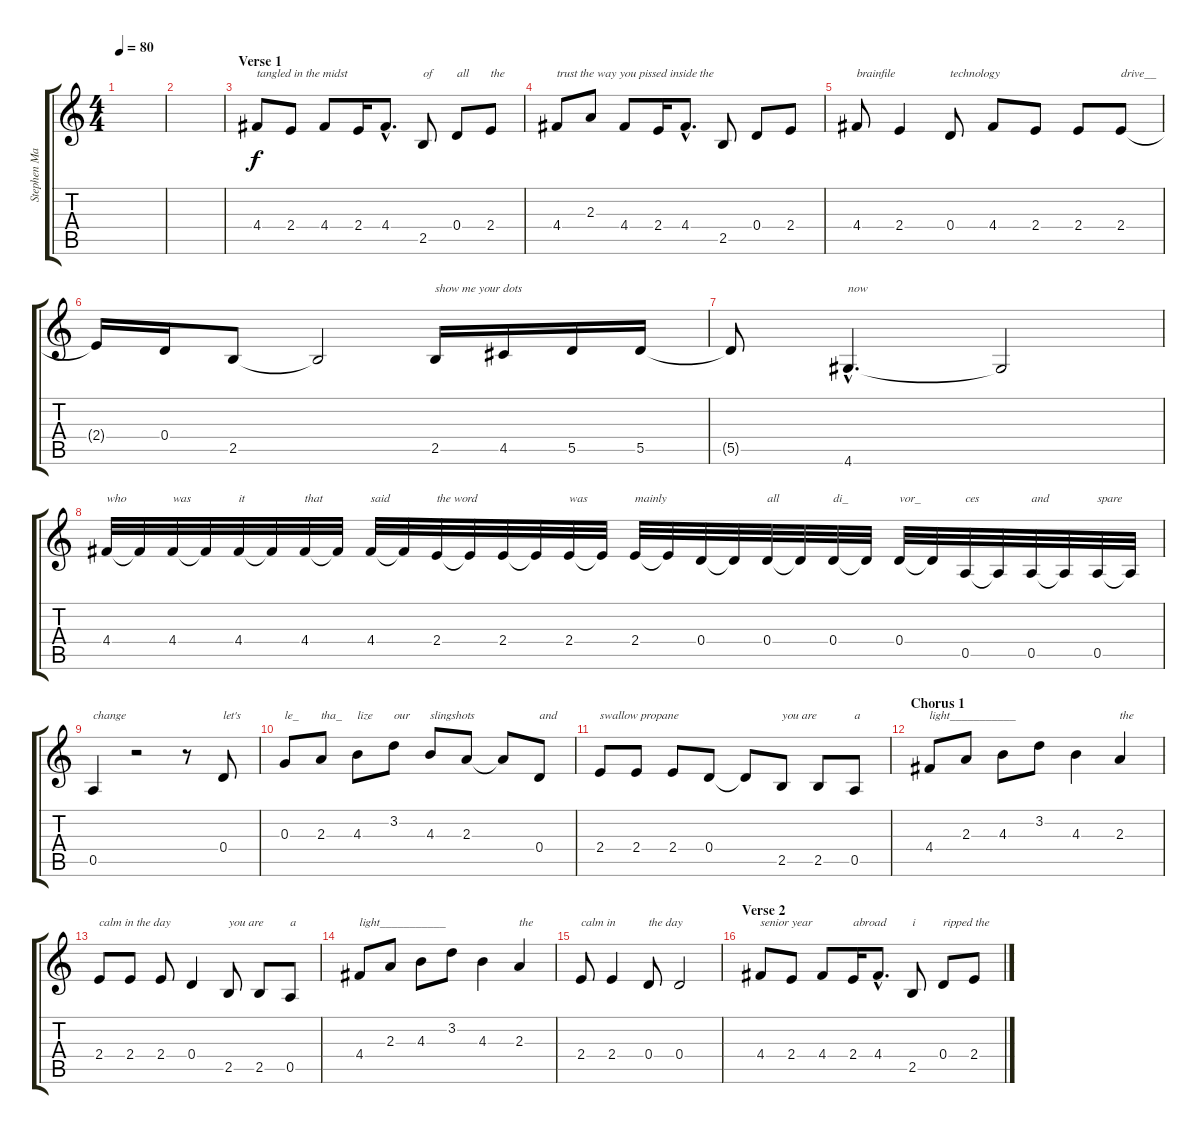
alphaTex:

\track ("Stephen Malkmus" "Stephen Ma") {instrument synthbass1}
\staff {score tabs}
\tuning (E4 B3 G3 D3 A2 E2) {hide}
\ts (4 4)
\tempo 80
\clef g2
\ks c
|
|
\section ("" "Verse 1")
4.4.8{txt "tangled in the midst"} 2.4.8 4.4.8 2.4.16 4.4{hac}.8{d} 2.5.8{txt "of"} 0.4.8{txt "all"} 2.4.8{txt "the"} |
4.4.8{txt "trust the way you pissed inside the"} 2.3.8 4.4.8 2.4.16 4.4{hac}.8{d} 2.5.8 0.4.8 2.4.8 |
4.4.8{txt "brainfile"} 2.4.4 0.4.8{txt "technology"} 4.4.8 2.4.8 2.4.8 2.4.8{txt "drive__"} |
2.4{t}.16 0.4.16 2.5.8 2.5{t}.2 2.5.16{txt "show me your dots"} 4.5.16 5.5.16 5.5.16 |
5.5{t}.8 4.6{hac}.4{d txt "now"} 4.6{t}.2 |
4.4.32{txt "who"} 4.4{t}.32 4.4.32{txt "was"} 4.4{t}.32 4.4.32{txt "it"} 4.4{t}.32 4.4.32{txt "that"} 4.4{t}.32 4.4.32{txt "said"} 4.4{t}.32 2.4.32{txt "the word"} 2.4{t}.32 2.4.32 2.4{t}.32 2.4.32{txt "was"} 2.4{t}.32 2.4.32{txt "mainly"} 2.4{t}.32 0.4.32 0.4{t}.32 0.4.32{txt "all"} 0.4{t}.32 0.4.32{txt "di_"} 0.4{t}.32 0.4.32{txt "vor_"} 0.4{t}.32 0.5.32{txt "ces"} 0.5{t}.32 0.5.32{txt "and"} 0.5{t}.32 0.5.32{txt "spare"} 0.5{t}.32 |
0.5.4{txt "change"} r.2 r.8 0.4.8{txt "let's"} |
0.3.8{txt "le_"} 2.3.8{txt "tha_"} 4.3.8{txt "lize"} 3.2.8{txt "our"} 4.3.8{txt "slingshots"} 2.3.8 2.3{t}.8 0.4.8{txt "and"} |
2.4.8{txt "swallow propane"} 2.4.8 2.4.8 0.4.8 0.4{t}.8 2.5.8{txt "you are "} 2.5.8 0.5.8{txt "a"} |
\section ("" "Chorus 1")
4.4.8{txt "light___________"} 2.3.8 4.3.8 3.2.8 4.3.4 2.3.4{txt "the"} |
2.4.8{txt "calm in the day"} 2.4.8 2.4.8 0.4.4 2.5.8{txt "you are"} 2.5.8 0.5.8{txt "a"} |
4.4.8{txt "light___________"} 2.3.8 4.3.8 3.2.8 4.3.4 2.3.4{txt "the"} |
2.4.8{txt "calm in"} 2.4.4 0.4.8{txt "the day"} 0.4.2 |
\section ("" "Verse 2")
4.4.8{txt "senior year "} 2.4.8 4.4.8 2.4.16{txt "abroad"} 4.4{hac}.8{d} 2.5.8{txt "i"} 0.4.8{txt "ripped the"} 2.4.8
